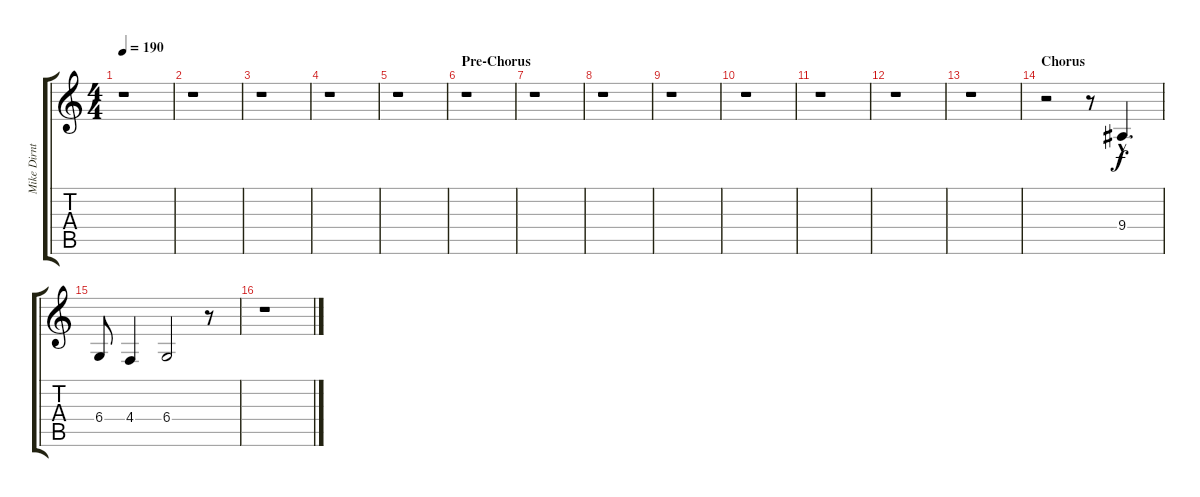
\track ("Mike Dirnt (Back Vocals)" "Mike Dirnt") {instrument lead6voice}
\staff {score tabs}
\tuning (Eb4 Bb3 Gb3 Db3 Ab2 Eb2) {hide}
\ts (4 4)
\tempo 190
\clef g2
\ks c
r.1{dy f} |
r.1 |
r.1 |
r.1 |
r.1 |
\section ("" "Pre-Chorus")
r.1 |
r.1 |
r.1 |
r.1 |
r.1 |
r.1 |
r.1 |
r.1 |
\section ("" "Chorus")
r.2 r.8 9.4{hac}.4{d} |
6.4.8 4.4.4 6.4.2 r.8 |
r.1
